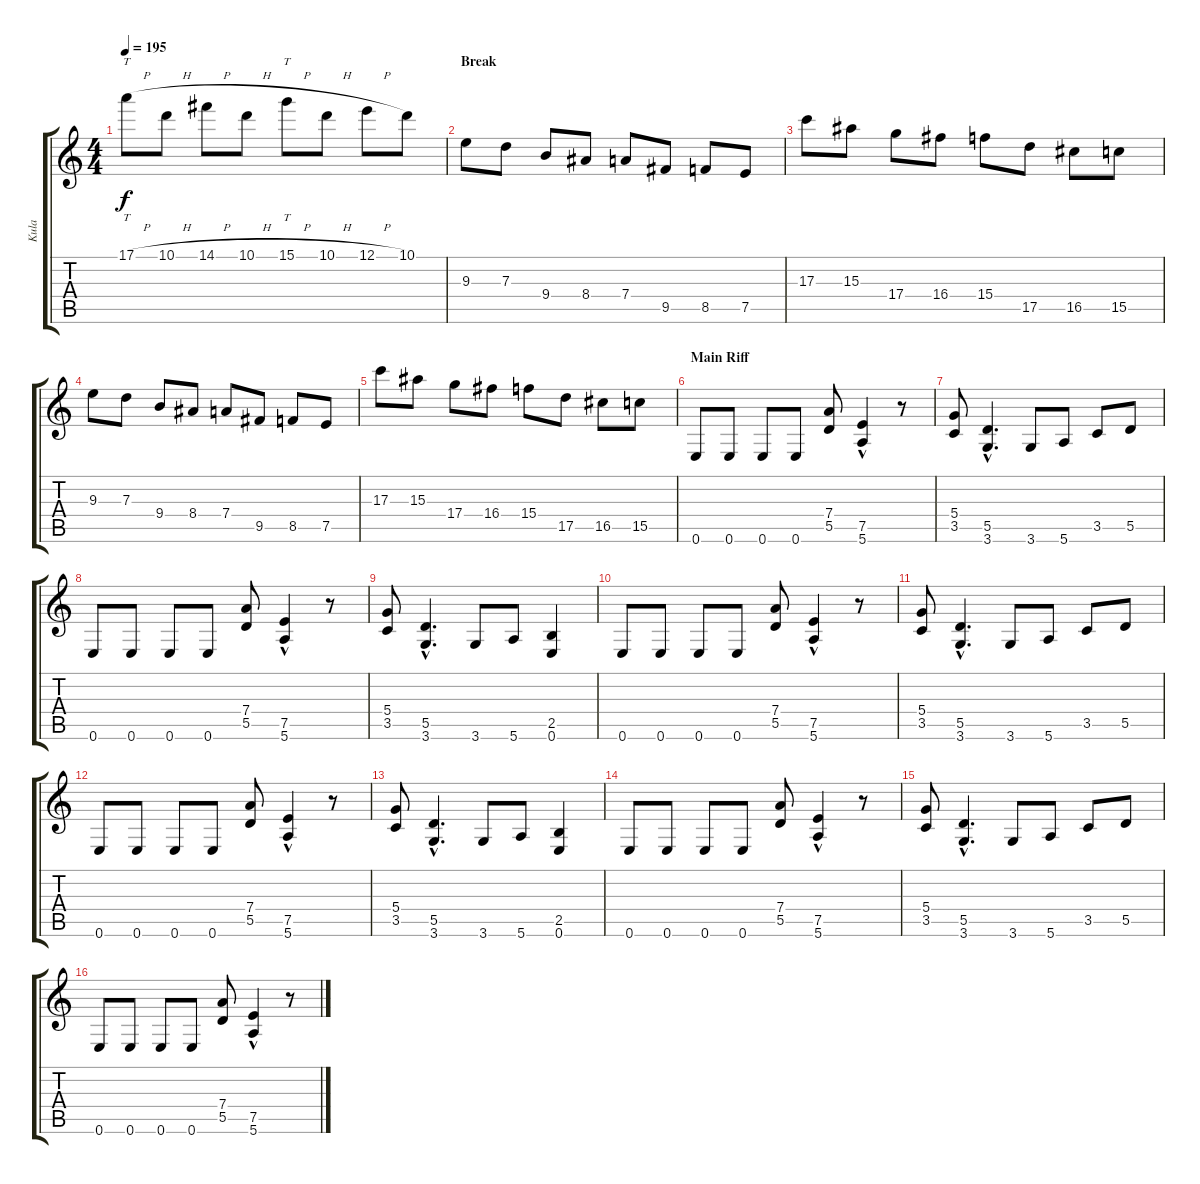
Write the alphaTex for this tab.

\track ("Kula" "Kula") {instrument overdrivenguitar}
\staff {score tabs}
\tuning (E4 B3 G3 D3 A2 E2) {hide}
\ts (4 4)
\tempo 195
\clef g2
\ks c
17.1{h}.8{tt dy f} 10.1{h}.8 14.1{h}.8 10.1{h}.8 15.1{h}.8{tt} 10.1{h}.8 12.1{h}.8 10.1.8 |
\section ("" "Break")
9.3.8 7.3.8 9.4.8 8.4.8 7.4.8 9.5.8 8.5.8 7.5.8 |
17.3.8 15.3.8 17.4.8 16.4.8 15.4.8 17.5.8 16.5.8 15.5.8 |
9.3.8 7.3.8 9.4.8 8.4.8 7.4.8 9.5.8 8.5.8 7.5.8 |
17.3.8 15.3.8 17.4.8 16.4.8 15.4.8 17.5.8 16.5.8 15.5.8 |
\section ("" "Main Riff")
0.6.8 0.6.8 0.6.8 0.6.8 (7.4 5.5).8 (7.5{hac} 5.6{hac}).4 r.8 |
(5.4 3.5).8 (5.5{hac} 3.6{hac}).4{d} 3.6.8 5.6.8 3.5.8 5.5.8 |
0.6.8 0.6.8 0.6.8 0.6.8 (7.4 5.5).8 (7.5{hac} 5.6{hac}).4 r.8 |
(5.4 3.5).8 (5.5{hac} 3.6{hac}).4{d} 3.6.8 5.6.8 (2.5 0.6).4 |
0.6.8 0.6.8 0.6.8 0.6.8 (7.4 5.5).8 (7.5{hac} 5.6{hac}).4 r.8 |
(5.4 3.5).8 (5.5{hac} 3.6{hac}).4{d} 3.6.8 5.6.8 3.5.8 5.5.8 |
0.6.8 0.6.8 0.6.8 0.6.8 (7.4 5.5).8 (7.5{hac} 5.6{hac}).4 r.8 |
(5.4 3.5).8 (5.5{hac} 3.6{hac}).4{d} 3.6.8 5.6.8 (2.5 0.6).4 |
0.6.8 0.6.8 0.6.8 0.6.8 (7.4 5.5).8 (7.5{hac} 5.6{hac}).4 r.8 |
(5.4 3.5).8 (5.5{hac} 3.6{hac}).4{d} 3.6.8 5.6.8 3.5.8 5.5.8 |
0.6.8 0.6.8 0.6.8 0.6.8 (7.4 5.5).8 (7.5{hac} 5.6{hac}).4 r.8
